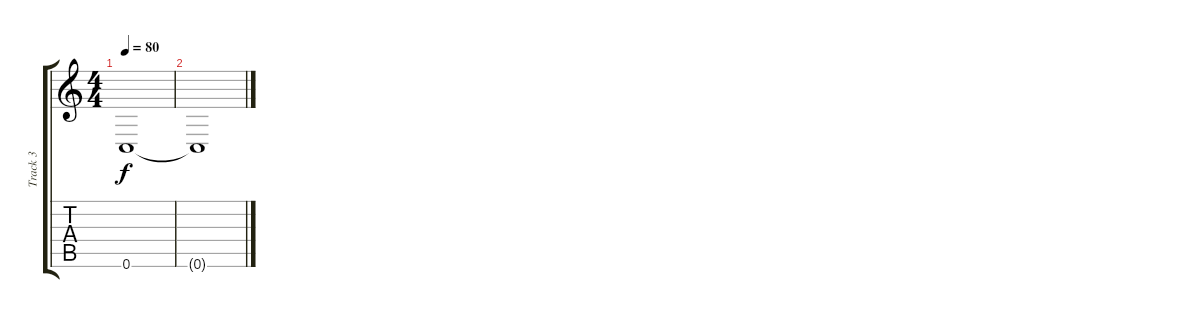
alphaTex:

\track ("Track 3" "Track 3") {instrument electricguitarclean}
\staff {score tabs}
\tuning (D4 A3 F3 C3 G2 C2) {hide}
\ts (4 4)
\tempo 80
\clef g2
\ks c
0.6.1{dy f} |
0.6{t}.1
